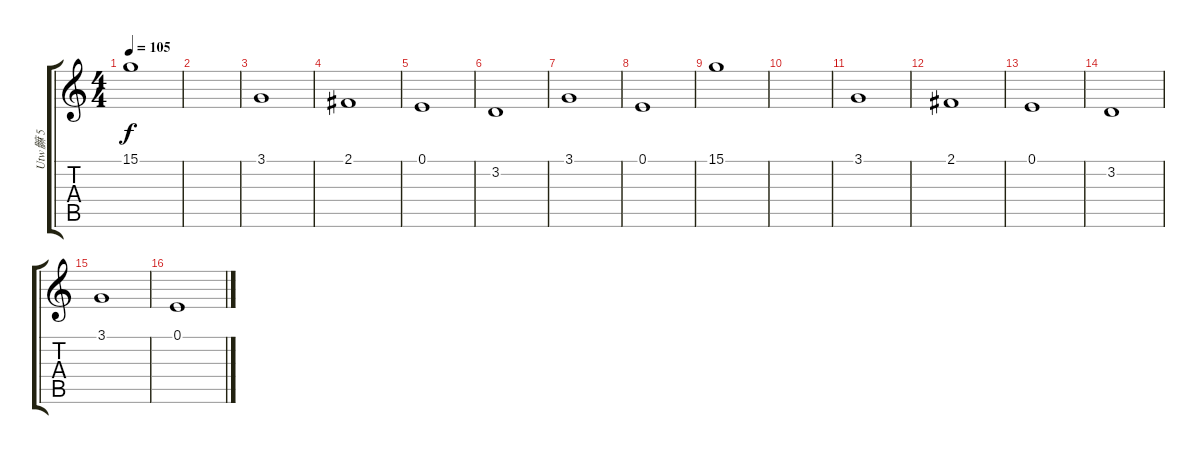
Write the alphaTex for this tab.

\track ("Utw髍 5" "Utw髍 5") {instrument glockenspiel}
\staff {score tabs}
\tuning (E4 B3 G3 D3 A2 E2) {hide}
\ts (4 4)
\tempo 105
\clef g2
\ks c
15.1.1{dy f} |
|
3.1.1 |
2.1.1 |
0.1.1 |
3.2.1 |
3.1.1 |
0.1.1 |
15.1.1 |
|
3.1.1 |
2.1.1 |
0.1.1 |
3.2.1 |
3.1.1 |
0.1.1
